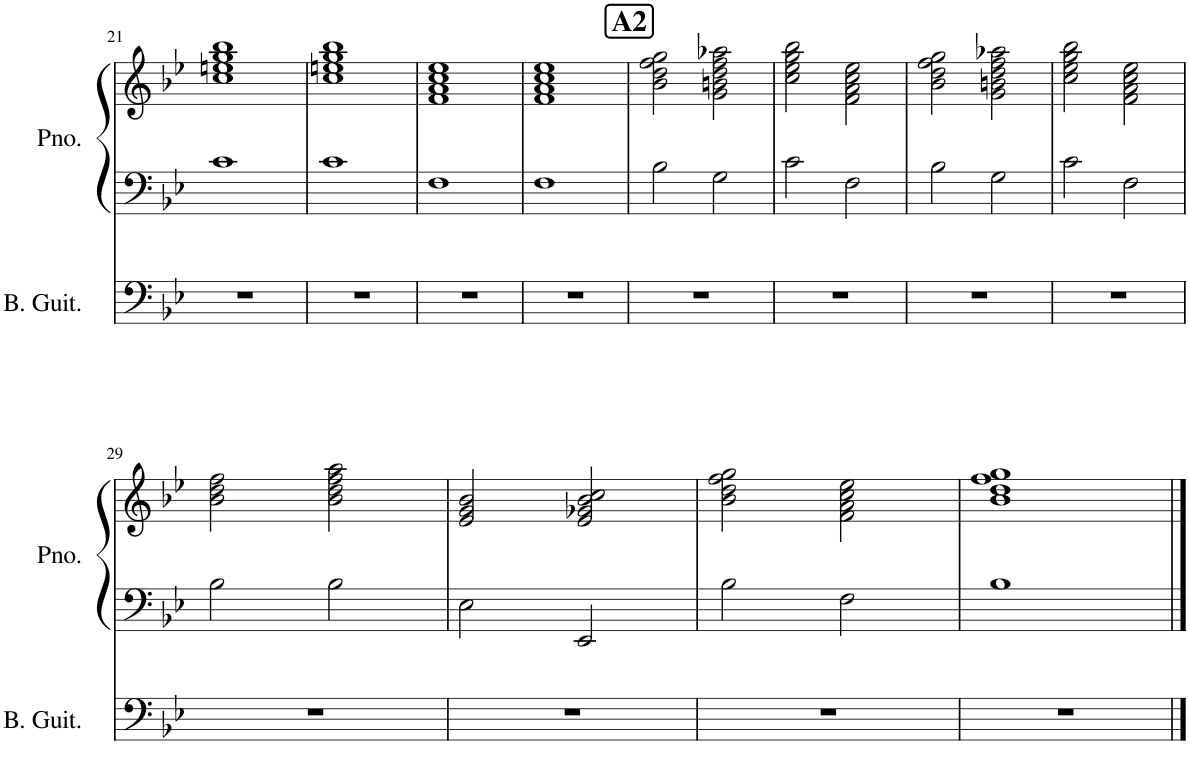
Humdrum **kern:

**kern	**kern	**kern
*part2	*part1	*part1
*staff3	*staff2	*staff1
*I"Bass Guitar	*I"Piano	*
*I'B. Guit.	*I'Pno.	*
!!LO:PB:g=z
*clefF4	*clefF4	*clefG2
*Trd7c12	*	*
*k[b-e-]	*k[b-e-]	*k[b-e-]
*M4/4	*M4/4	*M4/4
=21	=21	=21
1r	1c	1cc 1een 1gg 1bb-
=22	=22	=22
1r	1c	1cc 1een 1gg 1bb-
=23	=23	=23
1r	1F	1f 1a 1cc 1ee-
=24	=24	=24
1r	1F	1f 1a 1cc 1ee-
=25	=25	=25
1r	2B-\	2b-\ 2dd\ 2ff\ 2gg\
.	2G\	2g\ 2bn\ 2dd\ 2ff\ 2aa-X\
=26	=26	=26
1r	2c\	2cc\ 2ee-\ 2gg\ 2bb-\
.	2F\	2f\ 2a\ 2cc\ 2ee-\
=27	=27	=27
1r	2B-\	2b-\ 2dd\ 2ff\ 2gg\
.	2G\	2g\ 2bn\ 2dd\ 2ff\ 2aa-X\
=28	=28	=28
1r	2c\	2cc\ 2ee-\ 2gg\ 2bb-\
.	2F\	2f\ 2a\ 2cc\ 2ee-\
!!LO:LB:g=z
=29	=29	=29
1r	2B-\	2b-\ 2dd\ 2ff\
.	2B-\	2b-\ 2dd\ 2ff\ 2aa\
=30	=30	=30
1r	2E-\	2e-/ 2g/ 2b-/
.	2EE-/	2e-/ 2g-X/ 2b-/ 2cc/
=31	=31	=31
1r	2B-\	2b-\ 2dd\ 2ff\ 2gg\
.	2F\	2f\ 2a\ 2cc\ 2ee-\
=32	=32	=32
1r	1B-	1b- 1dd 1ff 1gg
==	==	==
*-	*-	*-
